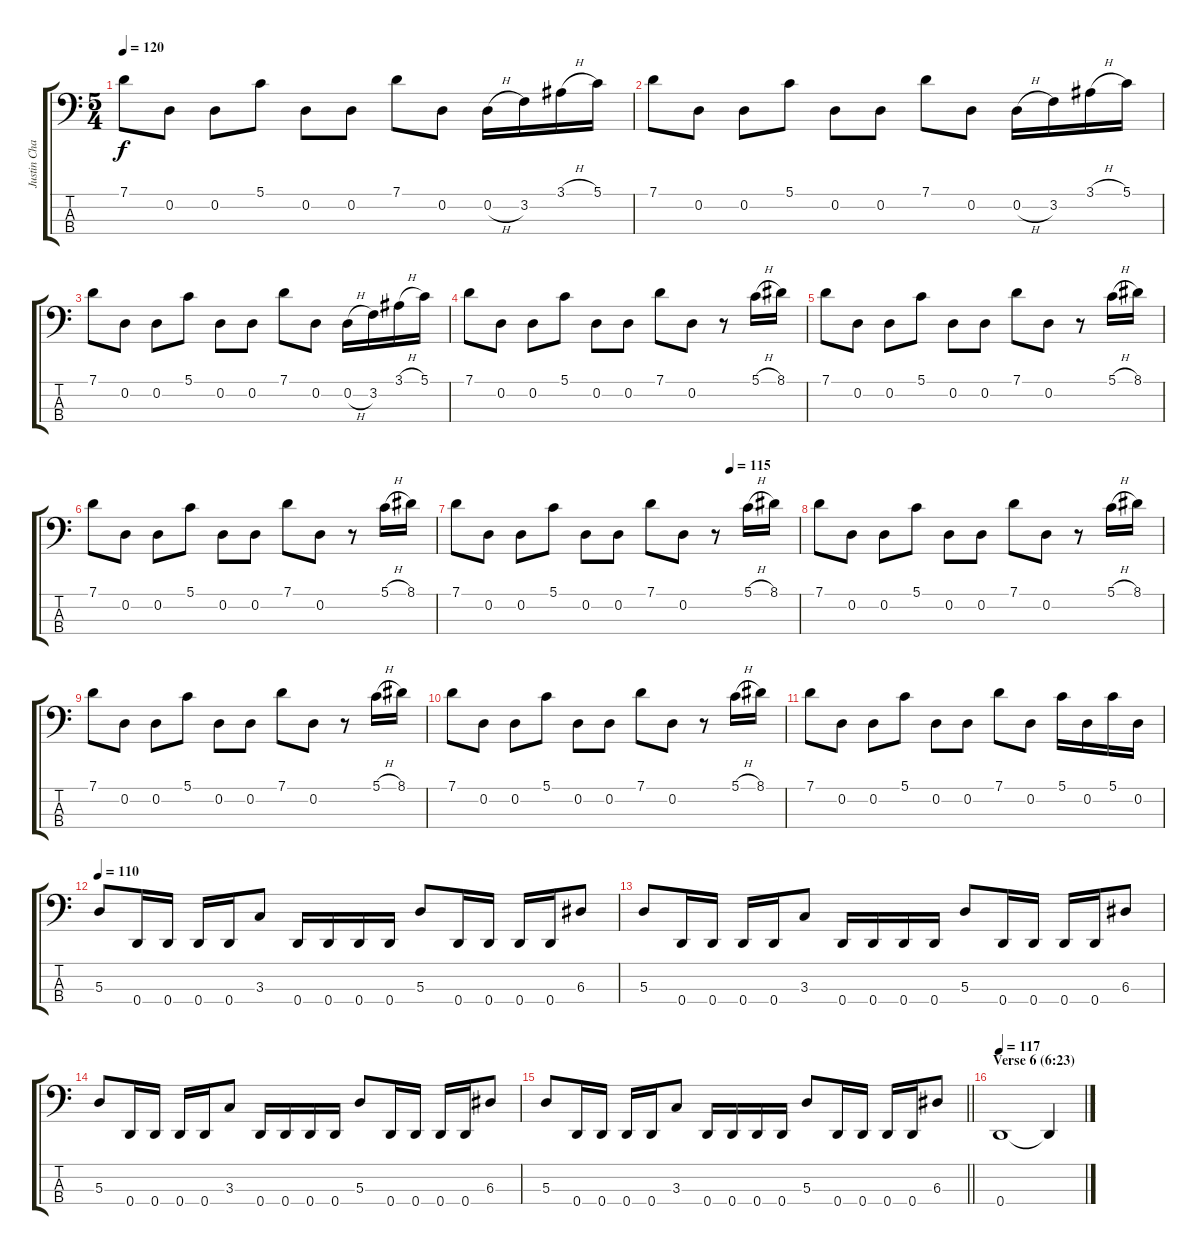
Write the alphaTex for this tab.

\track ("Justin Chancellor" "Justin Cha") {instrument electricbassfinger}
\staff {score tabs}
\tuning (G2 D2 A1 D1) {hide}
\ts (5 4)
\tempo 120
\clef f4
\ks c
7.1.8{dy f} 0.2.8 0.2.8 5.1.8 0.2.8 0.2.8 7.1.8 0.2.8 0.2{h}.16 3.2.16 3.1{h}.16 5.1.16 |
7.1.8 0.2.8 0.2.8 5.1.8 0.2.8 0.2.8 7.1.8 0.2.8 0.2{h}.16 3.2.16 3.1{h}.16 5.1.16 |
7.1.8 0.2.8 0.2.8 5.1.8 0.2.8 0.2.8 7.1.8 0.2.8 0.2{h}.16 3.2.16 3.1{h}.16 5.1.16 |
7.1.8 0.2.8 0.2.8 5.1.8 0.2.8 0.2.8 7.1.8 0.2.8 r.8 5.1{h}.16 8.1.16 |
7.1.8 0.2.8 0.2.8 5.1.8 0.2.8 0.2.8 7.1.8 0.2.8 r.8 5.1{h}.16 8.1.16 |
7.1.8 0.2.8 0.2.8 5.1.8 0.2.8 0.2.8 7.1.8 0.2.8 r.8 5.1{h}.16 8.1.16 |
\tempo (115 0.8)
7.1.8 0.2.8 0.2.8 5.1.8 0.2.8 0.2.8 7.1.8 0.2.8 r.8 5.1{h}.16 8.1.16 |
7.1.8 0.2.8 0.2.8 5.1.8 0.2.8 0.2.8 7.1.8 0.2.8 r.8 5.1{h}.16 8.1.16 |
7.1.8 0.2.8 0.2.8 5.1.8 0.2.8 0.2.8 7.1.8 0.2.8 r.8 5.1{h}.16 8.1.16 |
7.1.8 0.2.8 0.2.8 5.1.8 0.2.8 0.2.8 7.1.8 0.2.8 r.8 5.1{h}.16 8.1.16 |
7.1.8 0.2.8 0.2.8 5.1.8 0.2.8 0.2.8 7.1.8 0.2.8 5.1.16 0.2.16 5.1.16 0.2.16 |
\tempo 110
5.3.8{volume 16} 0.4.16 0.4.16 0.4.16 0.4.16 3.3.8 0.4.16 0.4.16 0.4.16 0.4.16 5.3.8 0.4.16 0.4.16 0.4.16 0.4.16 6.3.8 |
5.3.8 0.4.16 0.4.16 0.4.16 0.4.16 3.3.8 0.4.16 0.4.16 0.4.16 0.4.16 5.3.8 0.4.16 0.4.16 0.4.16 0.4.16 6.3.8 |
5.3.8 0.4.16 0.4.16 0.4.16 0.4.16 3.3.8 0.4.16 0.4.16 0.4.16 0.4.16 5.3.8 0.4.16 0.4.16 0.4.16 0.4.16 6.3.8 |
\barLineRight lightlight
5.3.8 0.4.16 0.4.16 0.4.16 0.4.16 3.3.8 0.4.16 0.4.16 0.4.16 0.4.16 5.3.8 0.4.16 0.4.16 0.4.16 0.4.16 6.3.8 |
\section ("" "Verse 6 (6:23)")
\tempo 113
\tempo 117
0.4.1 0.4{t}.4
